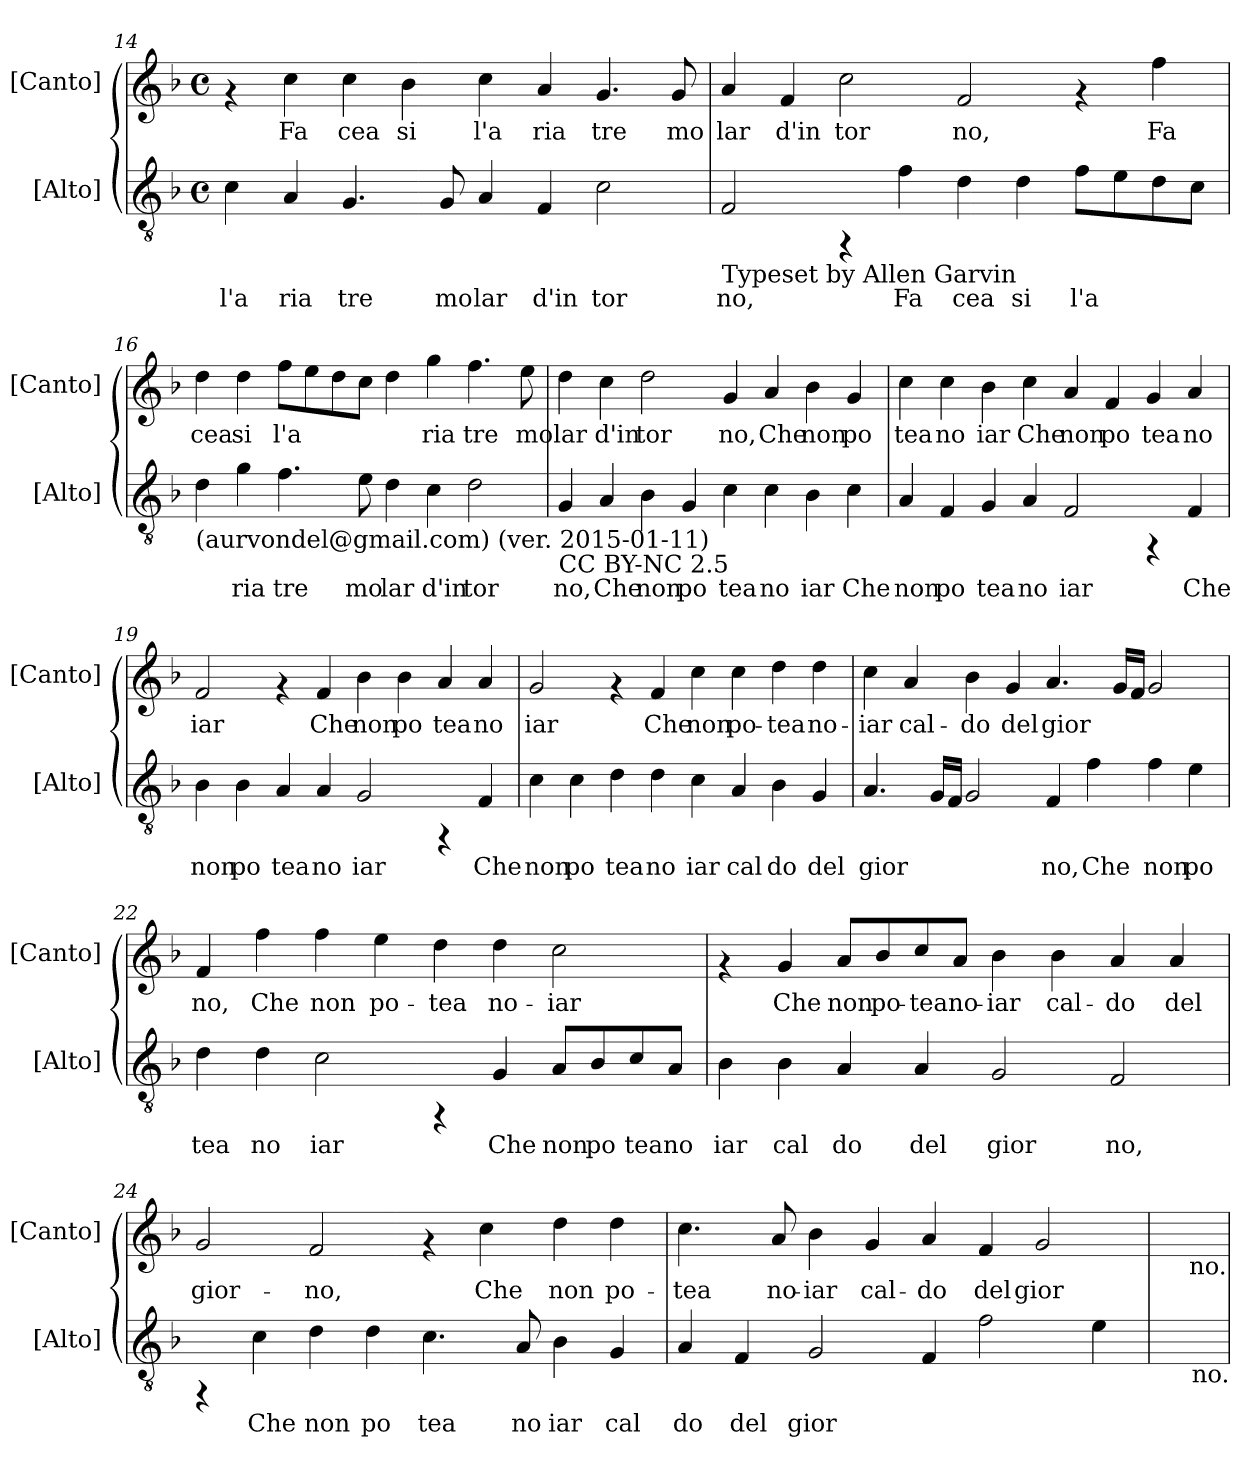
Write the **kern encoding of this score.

**kern	**text	**kern	**text
*part2	*part2	*part1	*part1
*staff2	*staff2	*staff1	*staff1
*I"[Alto]	*	*I"[Canto]	*
*I'[Alto]	*	*I'[Canto]	*
!!LO:PB:g=z
*clefGv2	*	*clefG2	*
*k[b-]	*	*k[b-]	*
*F:	*	*F:	*
*M4/4	*	*M4/4	*
*met(c)	*	*met(c)	*
=14	=14	=14	=14
!	!LO:LY:b:cj	!	!
4c\	l'a	4rf	.
!	!LO:LY:b:cj	!	!LO:LY:b:cj
4A/	ria	4cc\	Fa
!	!LO:LY:b:cj	!	!LO:LY:b:cj
4.G/	tre	4cc\	cea
!	!	!	!LO:LY:b:cj
.	.	4b-\	si
!	!LO:LY:b:cj	!	!
8G/	mo	.	.
!	!LO:LY:b:cj	!	!LO:LY:b:cj
4A/	lar	4cc\	l'a
!	!LO:LY:b:cj	!	!LO:LY:b:cj
4F/	d'in	4a/	ria
!	!LO:LY:b:cj	!	!LO:LY:b:cj
2c\	tor	4.g/	tre
!	!	!	!LO:LY:b:cj
.	.	8g/	mo
=15	=15	=15	=15
!LO:TX:b:t=Typeset by Allen Garvin	!	!	!
!	!LO:LY:b:cj	!	!LO:LY:b:cj
2F/	no,	4a/	lar
!	!	!	!LO:LY:b:cj
.	.	4f/	d'in
!	!	!	!LO:LY:b:cj
4rFF	.	2cc\	tor
!	!LO:LY:b:cj	!	!
4f\	Fa	.	.
!	!LO:LY:b:cj	!	!LO:LY:b:cj
4d\	cea	2f/	no,
!	!LO:LY:b:cj	!	!
4d\	si	.	.
!	!LO:LY:b:cj	!	!
8f\L	l'a	4rf	.
!	!LO:LY:b:cj	!	!
8e\	.	.	.
!	!LO:LY:b:cj	!	!LO:LY:b:cj
8d\	.	4ff\	Fa
!	!LO:LY:b:cj	!	!
8c\J	.	.	.
=16	=16	=16	=16
!LO:TX:b:t=(aurvondel@gmail.com) (ver. 2015-01-11)	!	!	!
!	!LO:LY:b:cj	!	!LO:LY:b:cj
4d\	.	4dd\	cea
!	!LO:LY:b:cj	!	!LO:LY:b:cj
4g\	ria	4dd\	si
!	!LO:LY:b:cj	!	!LO:LY:b:cj
4.f\	tre	8ff\L	l'a
!	!	!	!LO:LY:b:cj
.	.	8ee\	.
!	!	!	!LO:LY:b:cj
.	.	8dd\	.
!	!LO:LY:b:cj	!	!LO:LY:b:cj
8e\	mo	8cc\J	.
!	!LO:LY:b:cj	!	!LO:LY:b:cj
4d\	lar	4dd\	.
!	!LO:LY:b:cj	!	!LO:LY:b:cj
4c\	d'in	4gg\	ria
!	!LO:LY:b:cj	!	!LO:LY:b:cj
2d\	tor	4.ff\	tre
!	!	!	!LO:LY:b:cj
.	.	8ee\	mo
!!LO:PB:g=z
=17	=17	=17	=17
!LO:TX:b:t=CC BY-NC 2.5	!	!	!
!	!LO:LY:b:cj	!	!LO:LY:b:cj
4G/	no,	4dd\	lar
!	!LO:LY:b:cj	!	!LO:LY:b:cj
4A/	Che	4cc\	d'in
!	!LO:LY:b:cj	!	!LO:LY:b:cj
4B-\	non	2dd\	tor
!	!LO:LY:b:cj	!	!
4G/	po	.	.
!	!LO:LY:b:cj	!	!LO:LY:b:cj
4c\	tea	4g/	no,
!	!LO:LY:b:cj	!	!LO:LY:b:cj
4c\	no	4a/	Che
!	!LO:LY:b:cj	!	!LO:LY:b:cj
4B-\	iar	4b-\	non
!	!LO:LY:b:cj	!	!LO:LY:b:cj
4c\	Che	4g/	po
=18	=18	=18	=18
!	!LO:LY:b:cj	!	!LO:LY:b:cj
4A/	non	4cc\	tea
!	!LO:LY:b:cj	!	!LO:LY:b:cj
4F/	po	4cc\	no
!	!LO:LY:b:cj	!	!LO:LY:b:cj
4G/	tea	4b-\	iar
!	!LO:LY:b:cj	!	!LO:LY:b:cj
4A/	no	4cc\	Che
!	!LO:LY:b:cj	!	!LO:LY:b:cj
2F/	iar	4a/	non
!	!	!	!LO:LY:b:cj
.	.	4f/	po
!	!	!	!LO:LY:b:cj
4rFF	.	4g/	tea
!	!LO:LY:b:cj	!	!LO:LY:b:cj
4F/	Che	4a/	no
=19	=19	=19	=19
!	!LO:LY:b:cj	!	!LO:LY:b:cj
4B-\	non	2f/	iar
!	!LO:LY:b:cj	!	!
4B-\	po	.	.
!	!LO:LY:b:cj	!	!
4A/	tea	4rf	.
!	!LO:LY:b:cj	!	!LO:LY:b:cj
4A/	no	4f/	Che
!	!LO:LY:b:cj	!	!LO:LY:b:cj
2G/	iar	4b-\	non
!	!	!	!LO:LY:b:cj
.	.	4b-\	po
!	!	!	!LO:LY:b:cj
4rFF	.	4a/	tea
!	!LO:LY:b:cj	!	!LO:LY:b:cj
4F/	Che	4a/	no
!!LO:LB:g=z
=20	=20	=20	=20
!	!LO:LY:b:cj	!	!LO:LY:b:cj
4c\	non	2g/	iar
!	!LO:LY:b:cj	!	!
4c\	po	.	.
!	!LO:LY:b:cj	!	!
4d\	tea	4rf	.
!	!LO:LY:b:cj	!	!LO:LY:b:cj
4d\	no	4f/	Che
!	!LO:LY:b:cj	!	!LO:LY:b:cj
4c\	iar	4cc\	non
!	!LO:LY:b:cj	!	!LO:LY:b:cj
4A/	cal	4cc\	po-
!	!LO:LY:b:cj	!	!LO:LY:b:cj
4B-\	do	4dd\	-tea
!	!LO:LY:b:cj	!	!LO:LY:b:cj
4G/	del	4dd\	no-
=21	=21	=21	=21
!	!LO:LY:b:cj	!	!LO:LY:b:cj
4.A/	gior	4cc\	-iar
!	!	!	!LO:LY:b:cj
.	.	4a/	cal-
!	!LO:LY:b:cj	!	!
16G/L	.	.	.
!	!LO:LY:b:cj	!	!
16F/J	.	.	.
!	!LO:LY:b:cj	!	!LO:LY:b:cj
2G/	.	4b-\	-do
!	!	!	!LO:LY:b:cj
.	.	4g/	del
!	!LO:LY:b:cj	!	!LO:LY:b:cj
4F/	no,	4.a/	gior-
!	!LO:LY:b:cj	!	!
4f\	Che	.	.
!	!	!	!LO:LY:b:cj
.	.	16g/L	--
!	!	!	!LO:LY:b:cj
.	.	16f/J	--
!	!LO:LY:b:cj	!	!LO:LY:b:cj
4f\	non	2g/	--
!	!LO:LY:b:cj	!	!
4e\	po	.	.
=22	=22	=22	=22
!	!LO:LY:b:cj	!	!LO:LY:b:cj
4d\	tea	4f/	-no,
!	!LO:LY:b:cj	!	!LO:LY:b:cj
4d\	no	4ff\	Che
!	!LO:LY:b:cj	!	!LO:LY:b:cj
2c\	iar	4ff\	non
!	!	!	!LO:LY:b:cj
.	.	4ee\	po-
!	!	!	!LO:LY:b:cj
4rFF	.	4dd\	-tea
!	!LO:LY:b:cj	!	!LO:LY:b:cj
4G/	Che	4dd\	no-
!	!LO:LY:b:cj	!	!LO:LY:b:cj
8A/L	non	2cc\	-iar
!	!LO:LY:b:cj	!	!
8B-/	po	.	.
!	!LO:LY:b:cj	!	!
8c/	tea	.	.
!	!LO:LY:b:cj	!	!
8A/J	no	.	.
!!LO:LB:g=z
=23	=23	=23	=23
!	!LO:LY:b:cj	!	!
4B-\	iar	4rf	.
!	!LO:LY:b:cj	!	!LO:LY:b:cj
4B-\	cal	4g/	Che
!	!LO:LY:b:cj	!	!LO:LY:b:cj
4A/	do	8a/L	non
!	!	!	!LO:LY:b:cj
.	.	8b-/	po-
!	!LO:LY:b:cj	!	!LO:LY:b:cj
4A/	del	8cc/	-tea
!	!	!	!LO:LY:b:cj
.	.	8a/J	no-
!	!LO:LY:b:cj	!	!LO:LY:b:cj
2G/	gior	4b-\	-iar
!	!	!	!LO:LY:b:cj
.	.	4b-\	cal-
!	!LO:LY:b:cj	!	!LO:LY:b:cj
2F/	no,	4a/	-do
!	!	!	!LO:LY:b:cj
.	.	4a/	del
=24	=24	=24	=24
!	!	!	!LO:LY:b:cj
4rFF	.	2g/	gior-
!	!LO:LY:b:cj	!	!
4c\	Che	.	.
!	!LO:LY:b:cj	!	!LO:LY:b:cj
4d\	non	2f/	-no,
!	!LO:LY:b:cj	!	!
4d\	po	.	.
!	!LO:LY:b:cj	!	!
4.c\	tea	4rf	.
!	!	!	!LO:LY:b:cj
.	.	4cc\	Che
!	!LO:LY:b:cj	!	!
8A/	no	.	.
!	!LO:LY:b:cj	!	!LO:LY:b:cj
4B-\	iar	4dd\	non
!	!LO:LY:b:cj	!	!LO:LY:b:cj
4G/	cal	4dd\	po-
=25	=25	=25	=25
!	!LO:LY:b:cj	!	!LO:LY:b:cj
4A/	do	4.cc\	-tea
!	!LO:LY:b:cj	!	!
4F/	del	.	.
!	!	!	!LO:LY:b:cj
.	.	8a/	no-
!	!LO:LY:b:cj	!	!LO:LY:b:cj
2G/	gior	4b-\	-iar
!	!	!	!LO:LY:b:cj
.	.	4g/	cal-
!	!LO:LY:b:cj	!	!LO:LY:b:cj
4F/	.	4a/	-do
!	!LO:LY:b:cj	!	!LO:LY:b:cj
2f\	.	4f/	del
!	!	!	!LO:LY:b:cj
.	.	2g/	gior-
!	!LO:LY:b:cj	!	!
4e\	.	.	.
=26	=26	=26	=26
16..ryy	.	16..ryy	.
!	!	!LO:TX:b:t=no.	!
!LO:TX:b:t=no.	!	!	!
=!	=!	=!	=!
*-	*-	*-	*-
